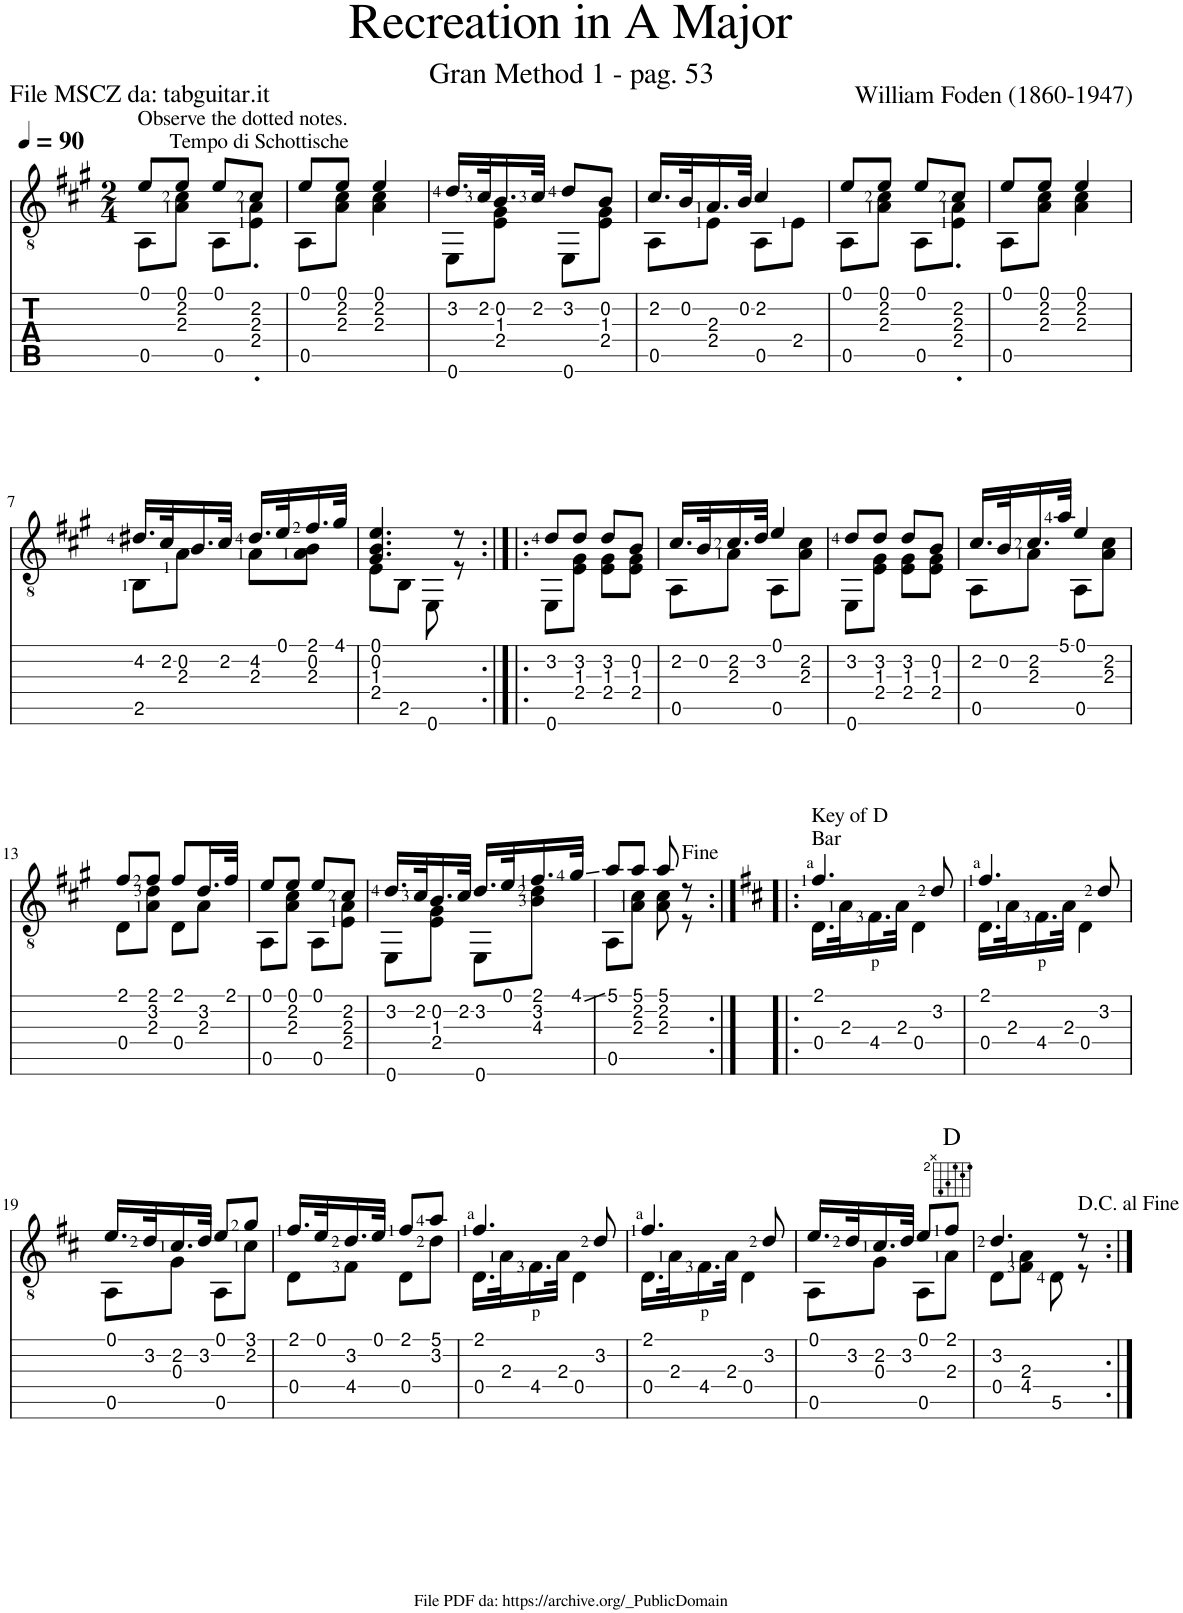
**kern	**kern	**harte
*part1	*part1	*part1
*staff2	*staff1	*
*I"Guitar	*	*
*I'Guit.	*	*
*stria6	*	*
*	*clefGv2	*
*k[f#c#g#]	*k[f#c#g#]	*
*M2/4	*M2/4	*
*MM90	*MM90	*
=1	=1	=1
*^	*^	*
!	!	!LO:TX:a:t=Observe the dotted notes.	!	!
!	!	!LO:TX:a:t=Tempo di Schottische	!	!
8eL	8AAL	8e/L	8AA\L	.
8eJ	8A\ 8c#\J	8e/J	8A\ 8c#\J	.
8eL	8AAL	8e/L	8AA\L	.
8c#J	8E<\ 8A<\J	8c#/J	8E\< 8A\<J	.
=2	=2	=2	=2	=2
8eL	8AAL	8e/L	8AA\L	.
8eJ	8A\ 8c#\J	8e/J	8A\ 8c#\J	.
4e	4A 4c#	4e/	4A\ 4c#\	.
=3	=3	=3	=3	=3
16.dLL	8EEL	16.d/LL	8EE\L	.
32c#Jk	.	32c#/K	.	.
16.BL	8E\ 8G#\J	16.B/	8E\ 8G#\J	.
32c#JJk	.	32c#/JJk	.	.
8dL	8EEL	8d/L	8EE\L	.
8BJ	8E\ 8G#\J	8B/J	8E\ 8G#\J	.
=4	=4	=4	=4	=4
16.c#LL	8AAL	16.c#/LL	8AA\L	.
32BJk	.	32B/K	.	.
16.AL	8EJ	16.A/	8E\J	.
32BJJk	.	32B/JJk	.	.
4c#	8AAL	4c#/	8AA\L	.
.	8EJ	.	8E\J	.
=5	=5	=5	=5	=5
8eL	8AAL	8e/L	8AA\L	.
8eJ	8A\ 8c#\J	8e/J	8A\ 8c#\J	.
8eL	8AAL	8e/L	8AA\L	.
8c#J	8E<\ 8A<\J	8c#/J	8E\< 8A\<J	.
=6	=6	=6	=6	=6
8eL	8AAL	8e/L	8AA\L	.
8eJ	8A\ 8c#\J	8e/J	8A\ 8c#\J	.
4e	4A 4c#	4e/	4A\ 4c#\	.
!!LO:LB:g=z	!!
=7	=7	=7	=7	=7
16.d#LL	8BBL	16.d#X/LL	8BB\L	.
32c#Jk	.	32c#/K	.	.
16.BL	8AJ	16.B/	8A\J	.
32c#JJk	.	32c#/JJk	.	.
16.d#LL	8AL	16.d#/LL	8A\L	.
32eJk	.	32e/K	.	.
16.f#L	8A\ 8B\J	16.f#/	8A\ 8B\J	.
32g#JJk	.	32g#/JJk	.	.
=8	=8	=8	=8	=8
4.G# 4.B 4.e	8EL	4.G#/ 4.B/ 4.e/	8E\L	.
.	8BBJ	.	8BB\J	.
.	8EE	.	8EE\	.
8r	8r	8r	8r	.
=9:|!|:	=9:|!|:	=9:|!|:	=9:|!|:	=9:|!|:
8dL	8EEL	8d/L	8EE\L	.
8dJ	8E\ 8G#\J	8d/J	8E\ 8G#\J	.
8dL	8E\ 8G#\L	8d/L	8E\ 8G#\L	.
8BJ	8E\ 8G#\J	8B/J	8E\ 8G#\J	.
=10	=10	=10	=10	=10
16.c#LL	8AAL	16.c#/LL	8AA\L	.
32BJk	.	32B/K	.	.
16.c#L	8AJ	16.c#/	8A\J	.
32dJJk	.	32d/JJk	.	.
4e	8AAL	4e/	8AA\L	.
.	8A\ 8c#\J	.	8A\ 8c#\J	.
=11	=11	=11	=11	=11
8dL	8EEL	8d/L	8EE\L	.
8dJ	8E\ 8G#\J	8d/J	8E\ 8G#\J	.
8dL	8E\ 8G#\L	8d/L	8E\ 8G#\L	.
8BJ	8E\ 8G#\J	8B/J	8E\ 8G#\J	.
=12	=12	=12	=12	=12
16.c#LL	8AAL	16.c#/LL	8AA\L	.
32BJk	.	32B/K	.	.
16.c#L	8AJ	16.c#/	8A\J	.
32aJJk	.	32a/JJk	.	.
4e	8AAL	4e/	8AA\L	.
.	8A\ 8c#\J	.	8A\ 8c#\J	.
!!LO:LB:g=z	!!
=13	=13	=13	=13	=13
8f#L	8DL	8f#/L	8D\L	.
8f#J	8A\ 8d\J	8f#/J	8A\ 8d\J	.
8f#L	8DL	8f#/L	8D\L	.
16.dL	8AJ	16.d/L	8A\J	.
32f#JJk	.	32f#/JJk	.	.
=14	=14	=14	=14	=14
8eL	8AAL	8e/L	8AA\L	.
8eJ	8A\ 8c#\J	8e/J	8A\ 8c#\J	.
8eL	8AAL	8e/L	8AA\L	.
8c#J	8E\ 8A\J	8c#/J	8E\ 8A\J	.
=15	=15	=15	=15	=15
16.dLL	8EEL	16.d/LL	8EE\L	.
32c#Jk	.	32c#/K	.	.
16.BL	8E\ 8G#\J	16.B/	8E\ 8G#\J	.
32c#JJk	.	32c#/JJk	.	.
16.dLL	8EEL	16.d/LL	8EE\L	.
32eJk	.	32e/K	.	.
16.f#L	8B\ 8d\J	16.f#/	8B\ 8d\J	.
32g#JJk	.	32g#/JJk	.	.
=16	=16	=16	=16	=16
8aL	8AAL	8a/L	8AA\L	.
8aJ	8A\ 8c#\J	8a/J	8A\ 8c#\J	.
8a	8A 8c#	8a/	8A\ 8c#\	.
8r	8r	8r	8r	.
=17:|!|:	=17:|!|:	=17:|!|:	=17:|!|:	=17:|!|:
*k[f#c#]	*	*k[f#c#]	*	*
!	!	!LO:TX:a:t=Key of D	!	!
!	!	!LO:TX:a:t=Bar	!	!
4.f#	16.DLL	4.f#/	16.D\LL	.
.	32AJk	.	32A\K	.
.	16.F#L	.	16.F#\	.
.	32AJJk	.	32A\JJk	.
.	4D	.	4D\	.
8d	.	8d/	.	.
=18	=18	=18	=18	=18
4.f#	16.DLL	4.f#/	16.D\LL	.
.	32AJk	.	32A\K	.
.	16.F#L	.	16.F#\	.
.	32AJJk	.	32A\JJk	.
.	4D	.	4D\	.
8d	.	8d/	.	.
!!LO:LB:g=z	!!
=19	=19	=19	=19	=19
16.eLL	8AAL	16.e/LL	8AA\L	.
32dJk	.	32d/K	.	.
16.c#L	8GJ	16.c#/	8G\J	.
32dJJk	.	32d/JJk	.	.
8eL	8AAL	8e/L	8AA\L	.
8gJ	8c#J	8g/J	8c#\J	.
=20	=20	=20	=20	=20
16.f#LL	8DL	16.f#/LL	8D\L	.
32eJk	.	32e/K	.	.
16.dL	8F#J	16.d/	8F#\J	.
32eJJk	.	32e/JJk	.	.
8f#L	8DL	8f#/L	8D\L	.
8aJ	8dJ	8a/J	8d\J	.
=21	=21	=21	=21	=21
4.f#	16.DLL	4.f#/	16.D\LL	.
.	32AJk	.	32A\K	.
.	16.F#L	.	16.F#\	.
.	32AJJk	.	32A\JJk	.
.	4D	.	4D\	.
8d	.	8d/	.	.
=22	=22	=22	=22	=22
4.f#	16.DLL	4.f#/	16.D\LL	.
.	32AJk	.	32A\K	.
.	16.F#L	.	16.F#\	.
.	32AJJk	.	32A\JJk	.
.	4D	.	4D\	.
8d	.	8d/	.	.
=23	=23	=23	=23	=23
16.eLL	8AAL	16.e/LL	8AA\L	.
32dJk	.	32d/K	.	.
16.c#L	8GJ	16.c#/	8G\J	.
32dJJk	.	32d/JJk	.	.
8eL	8AAL	8e/L	8AA\L	.
8f#J	8AJ	8f#/J	8A\J	D:maj
=24	=24	=24	=24	=24
4.d	8DL	4.d/	8D\L	.
.	8F#\ 8A\J	.	8F#\ 8A\J	.
.	8D	.	8D\	.
8r	8r	8r	8r	.
*v	*v	*	*	*
*	*v	*v	*
=:|!	=:|!	=:|!
*-	*-	*-
